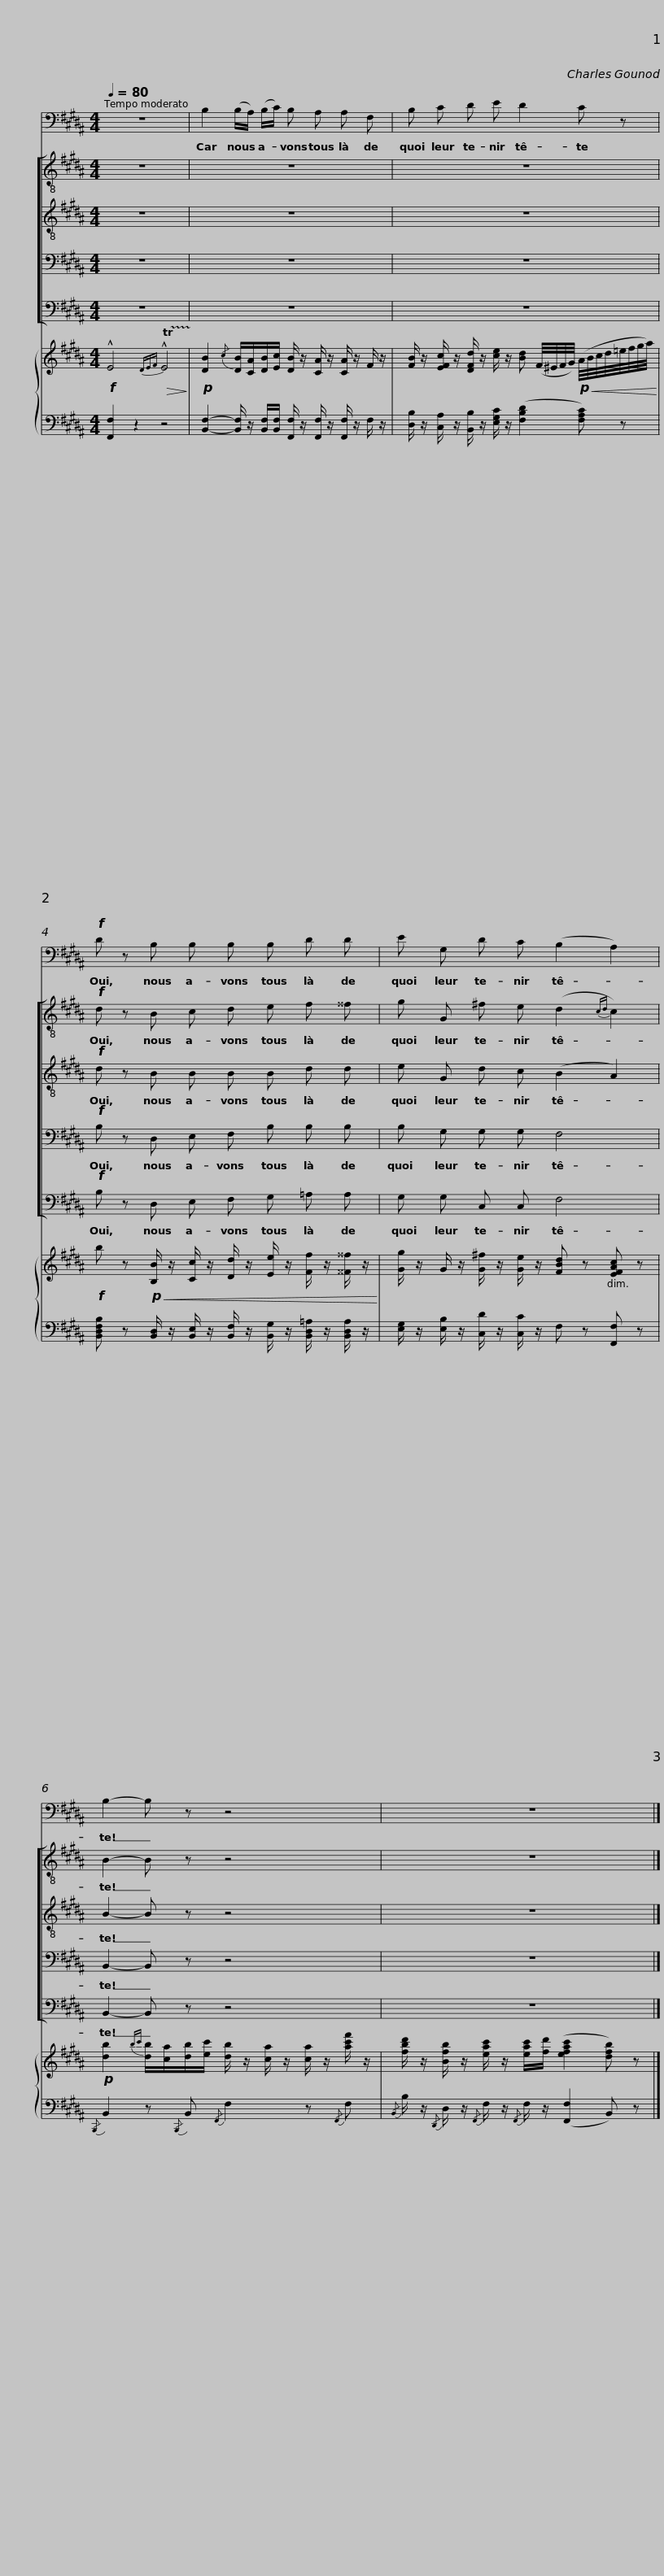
X:1
%%score 1 [ 2 3 4 5 ] { 6 | 7 }
L:1/8
Q:1/4=80
M:4/4
I:linebreak $
K:B
V:1 bass
V:2 treble-8
V:3 treble-8
V:4 bass
V:5 bass
V:6 treble
V:7 bass
V:1
 z8 | B,2 (B,/A,/) (B,/C/) B, A, A, F, |$ B, C D E D2 C z |!f! D z B, B, B, B, D D |$ E G, D C (B,2 A,2) | %5
 B,2- B, z z4 |$ z8 |] %7
V:2
 z8 | z8 |$ z8 |!f! d z B c d e f ^^f |$ g G ^f e (d2{cd} c2) | %5
 B2- B z z4 |$ z8 |] %7
V:3
 z8 | z8 |$ z8 |!f! d z B B B B d d |$ e G d c (B2 A2) | %5
 B2- B z z4 |$ z8 |] %7
V:4
 z8 | z8 |$ z8 |!f! B, z D, E, F, B, B, B, |$ B, G, G, G, F,4 | %5
 B,,2- B,, z z4 |$ z8 |] %7
V:5
 z8 | z8 |$ z8 |!f! B, z D, E, F, G, =A, A, |$ G, G, C, C, F,4 | %5
 B,,2- B,, z z4 |$ z8 |] %7
V:6
!f! !^!E4!>(!{DEF} !trill(!!^!TE4!trill)!!>)! |!p! [DB]2{/c} [DB]/[CA]/[DB]/[Ec]/ [DB]/ z/ [CA]/ z/ [CA]/ z/ F/ z/ |$ [FB]/ z/ [EFc]/ z/ [DFd]/ z/ [ce]/ z/ [Bd] (F/4^E/4F/4G/4)!p!!<(! (A/4B/4c/4d/4=e/4f/4g/4a/4)!<)! |!f! b z!p!!<(! [B,B]/ z/ [Cc]/ z/ [Dd]/ z/ [Ee]/ z/ [Ff]/ z/ [^^F^^f]/ z/!<)! |$ [Gg]/ z/ G/ z/ [G^f]/ z/ [Ge]/ z/ [FBd] z [EFAc] z | %5
!p! [db]2{bc'} [db]/[ca]/[db]/[ec']/ [db]/ z/ [ca]/ z/ [ca]/ z/ [ac'f']/ z/ |$ [fbd']/ z/ [Bfb]/ z/ [eac']/ z/ [eac']/[fd']/ ([efac']2 [dfb]) z |] %7
V:7
 [F,,F,]2 z2 z4 | [B,,F,]2- [B,,F,]/ z/ [B,,F,]/[B,,F,]/ [F,,F,]/ z/ [F,,F,]/ z/ [F,,F,]/ z/ F,/ z/ |$ [D,B,]/ z/ [C,A,]/ z/ [B,,B,]/ z/ [E,G,C]/ z/ ([F,B,D]2 [F,A,C]) z | [B,,D,F,B,] z [B,,D,]/ z/ [B,,E,]/ z/ [B,,F,]/ z/ [B,,G,]/ z/ [B,,D,=A,]/ z/ [B,,D,A,]/ z/ |$ [E,G,]/ z/ [E,B,]/ z/ [C,D]/ z/ [C,C]/ z/ F, z [F,,F,] z | %5
{/B,,,} B,,2 z{/B,,,} B,,{/F,,} F,2 z{/F,,} F, |${/B,,} B,/ z/{/D,,} D,/ z/{/F,,} F,/ z/{/F,,} F,/ z/ ([F,,F,]2 B,,) z |] %7
